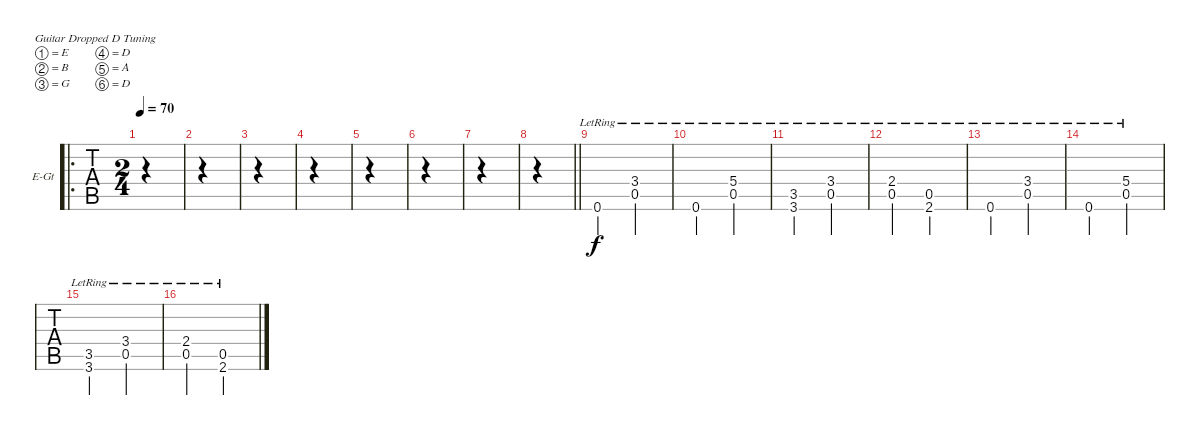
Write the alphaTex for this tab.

\defaultSystemsLayout 4
\bracketExtendMode groupsimilarinstruments
\firstSystemTrackNameOrientation horizontal
\otherSystemsTrackNameOrientation horizontal
\track ("Clean Игорь" "E-Gt") {instrument electricguitarclean}
\staff {tabs}
\tuning (E4 B3 G3 D3 A2 D2)
\ro
\ts (2 4)
\tempo 70
\clef g2
\scale
0.333333
\ks c
|
\scale
0.333333 |
\scale
0.333333 |
\scale
0.333333 |
\scale
0.333333 |
\scale
0.333333 |
\scale
0.333333 |
\scale
0.333333
\barLineRight lightlight
|
\scale
0.333333 0.6{lr}.4 (0.5{lr} 3.4{lr}).4 |
0.6{lr}.4 (0.5{lr} 5.4{lr}).4 |
(3.6{lr} 3.5{lr}).4 (0.5{lr} 3.4{lr}).4 |
(2.4{lr} 0.5{lr}).4 (0.5{lr} 2.6{lr}).4 |
0.6{lr}.4 (0.5{lr} 3.4{lr}).4 |
0.6{lr}.4 (0.5{lr} 5.4{lr}).4 |
(3.6{lr} 3.5{lr}).4 (0.5{lr} 3.4{lr}).4 |
(2.4{lr} 0.5{lr}).4 (0.5{lr} 2.6{lr}).4
